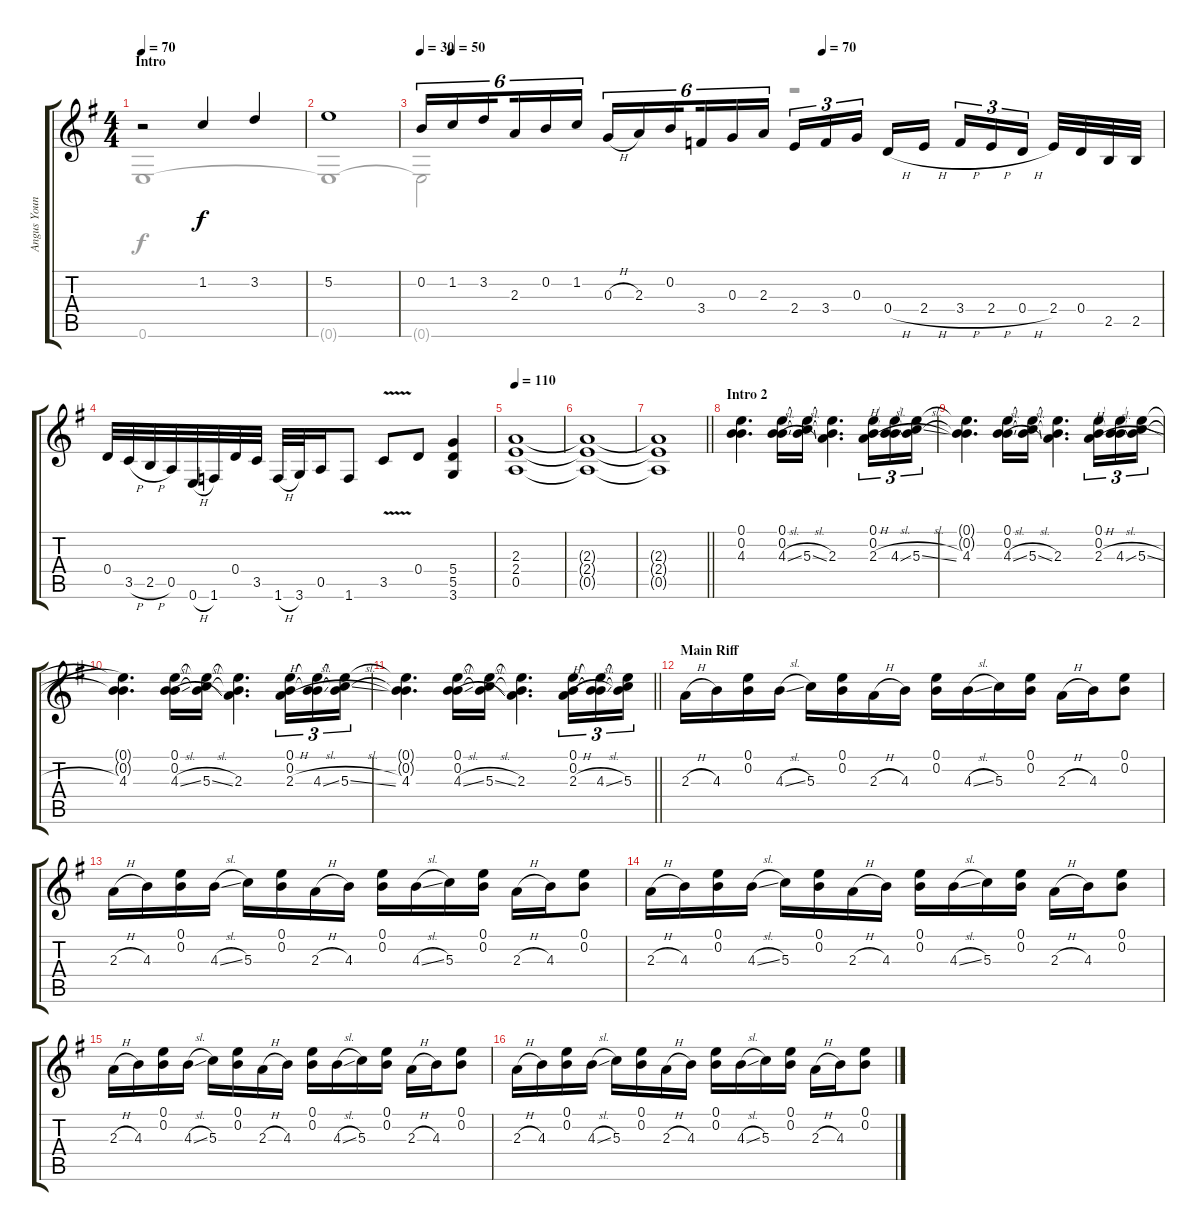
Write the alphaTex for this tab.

\track ("Angus Young (Guitar)" "Angus Youn") {instrument overdrivenguitar}
\staff {score tabs}
\tuning (E4 B3 G3 D3 A2 E2) {hide}
\voice
\ts (4 4)
\section ("" "Intro")
\tempo 70
\clef g2
\ks g
r.2{dy f instrument overdrivenguitar} 1.2.4 3.2.4 |
5.2.1 |
\tempo 30
\tempo (50 0.041666666666666664)
\tempo (70 0.5416666666666666)
0.2.16{tu (6 4)} 1.2.16{tu (6 4)} 3.2.16{tu (6 4) beam splitsecondary} 2.3.16{tu (6 4)} 0.2.16{tu (6 4)} 1.2.16{tu (6 4)} 0.3{h}.16{tu (6 4)} 2.3.16{tu (6 4)} 0.2.16{tu (6 4) beam splitsecondary} 3.4.16{tu (6 4)} 0.3.16{tu (6 4)} 2.3.16{tu (6 4)} 2.4.16{tu (3 2)} 3.4.16{tu (3 2)} 0.3.16{tu (3 2) beam splitsecondary} 0.4{h}.16 2.4{h}.16 3.4{h}.16{tu (3 2)} 2.4{h}.16{tu (3 2)} 0.4{h}.16{tu (3 2) beam splitsecondary} 2.4.32 0.4.32 2.5.32 2.5.32 |
0.4.32 3.5{h}.32 2.5{h}.32 0.5.32 0.6{h}.32 1.6.32 0.4.32 3.5.32 1.6{h}.32 3.6.32 0.5.16 1.6.8 3.5{v}.8 0.4.8 (5.4 5.5 3.6).4 |
\tempo 110
(2.3 2.4 0.5).1 |
(2.3{t} 2.4{t} 0.5{t}).1 |
\barLineRight lightlight
(2.3{t} 2.4{t} 0.5{t}).1 |
\section ("" "Intro 2")
(0.1 0.2 4.3).4{d} (0.1 0.2 4.3{sl}).16 (0.1{t} 0.2{t} 5.3{sl}).16 (0.1{t} 0.2{t} 2.3).4{d} (0.1 0.2 2.3{h}).16{tu (3 2)} (0.1{t} 0.2{t} 4.3{sl}).16{tu (3 2)} (0.1{t} 0.2{t} 5.3{sl}).16{tu (3 2)} |
(0.1{t} 0.2{t} 4.3).4{d} (0.1 0.2 4.3{sl}).16 (0.1{t} 0.2{t} 5.3{sl}).16 (0.1{t} 0.2{t} 2.3).4{d} (0.1 0.2 2.3{h}).16{tu (3 2)} (0.1{t} 0.2{t} 4.3{sl}).16{tu (3 2)} (0.1{t} 0.2{t} 5.3{sl}).16{tu (3 2)} |
(0.1{t} 0.2{t} 4.3).4{d} (0.1 0.2 4.3{sl}).16 (0.1{t} 0.2{t} 5.3{sl}).16 (0.1{t} 0.2{t} 2.3).4{d} (0.1 0.2 2.3{h}).16{tu (3 2)} (0.1{t} 0.2{t} 4.3{sl}).16{tu (3 2)} (0.1{t} 0.2{t} 5.3{sl}).16{tu (3 2)} |
\barLineRight lightlight
(0.1{t} 0.2{t} 4.3).4{d} (0.1 0.2 4.3{sl}).16 (0.1{t} 0.2{t} 5.3{sl}).16 (0.1{t} 0.2{t} 2.3).4{d} (0.1 0.2 2.3{h}).16{tu (3 2)} (0.1{t} 0.2{t} 4.3{sl}).16{tu (3 2)} (0.1{t} 0.2{t} 5.3).16{tu (3 2)} |
\section ("" "Main Riff")
2.3{h}.16 4.3.16 (0.1 0.2).16 4.3{sl}.16 5.3.16 (0.1 0.2).16 2.3{h}.16 4.3.16 (0.1 0.2).16 4.3{sl}.16 5.3.16 (0.1 0.2).16 2.3{h}.16 4.3.16 (0.1 0.2).8 |
2.3{h}.16 4.3.16 (0.1 0.2).16 4.3{sl}.16 5.3.16 (0.1 0.2).16 2.3{h}.16 4.3.16 (0.1 0.2).16 4.3{sl}.16 5.3.16 (0.1 0.2).16 2.3{h}.16 4.3.16 (0.1 0.2).8 |
2.3{h}.16 4.3.16 (0.1 0.2).16 4.3{sl}.16 5.3.16 (0.1 0.2).16 2.3{h}.16 4.3.16 (0.1 0.2).16 4.3{sl}.16 5.3.16 (0.1 0.2).16 2.3{h}.16 4.3.16 (0.1 0.2).8 |
2.3{h}.16 4.3.16 (0.1 0.2).16 4.3{sl}.16 5.3.16 (0.1 0.2).16 2.3{h}.16 4.3.16 (0.1 0.2).16 4.3{sl}.16 5.3.16 (0.1 0.2).16 2.3{h}.16 4.3.16 (0.1 0.2).8 |
2.3{h}.16 4.3.16 (0.1 0.2).16 4.3{sl}.16 5.3.16 (0.1 0.2).16 2.3{h}.16 4.3.16 (0.1 0.2).16 4.3{sl}.16 5.3.16 (0.1 0.2).16 2.3{h}.16 4.3.16 (0.1 0.2).8
\voice
\clef g2
\ottava regular
\simile none
\ks g
0.6.1{dy f} |
0.6{t}.1 |
0.6{t}.2 r.2 |
|
|
|
\barLineRight lightlight
|
|
|
|
\barLineRight lightlight
|
|
|
|
|
